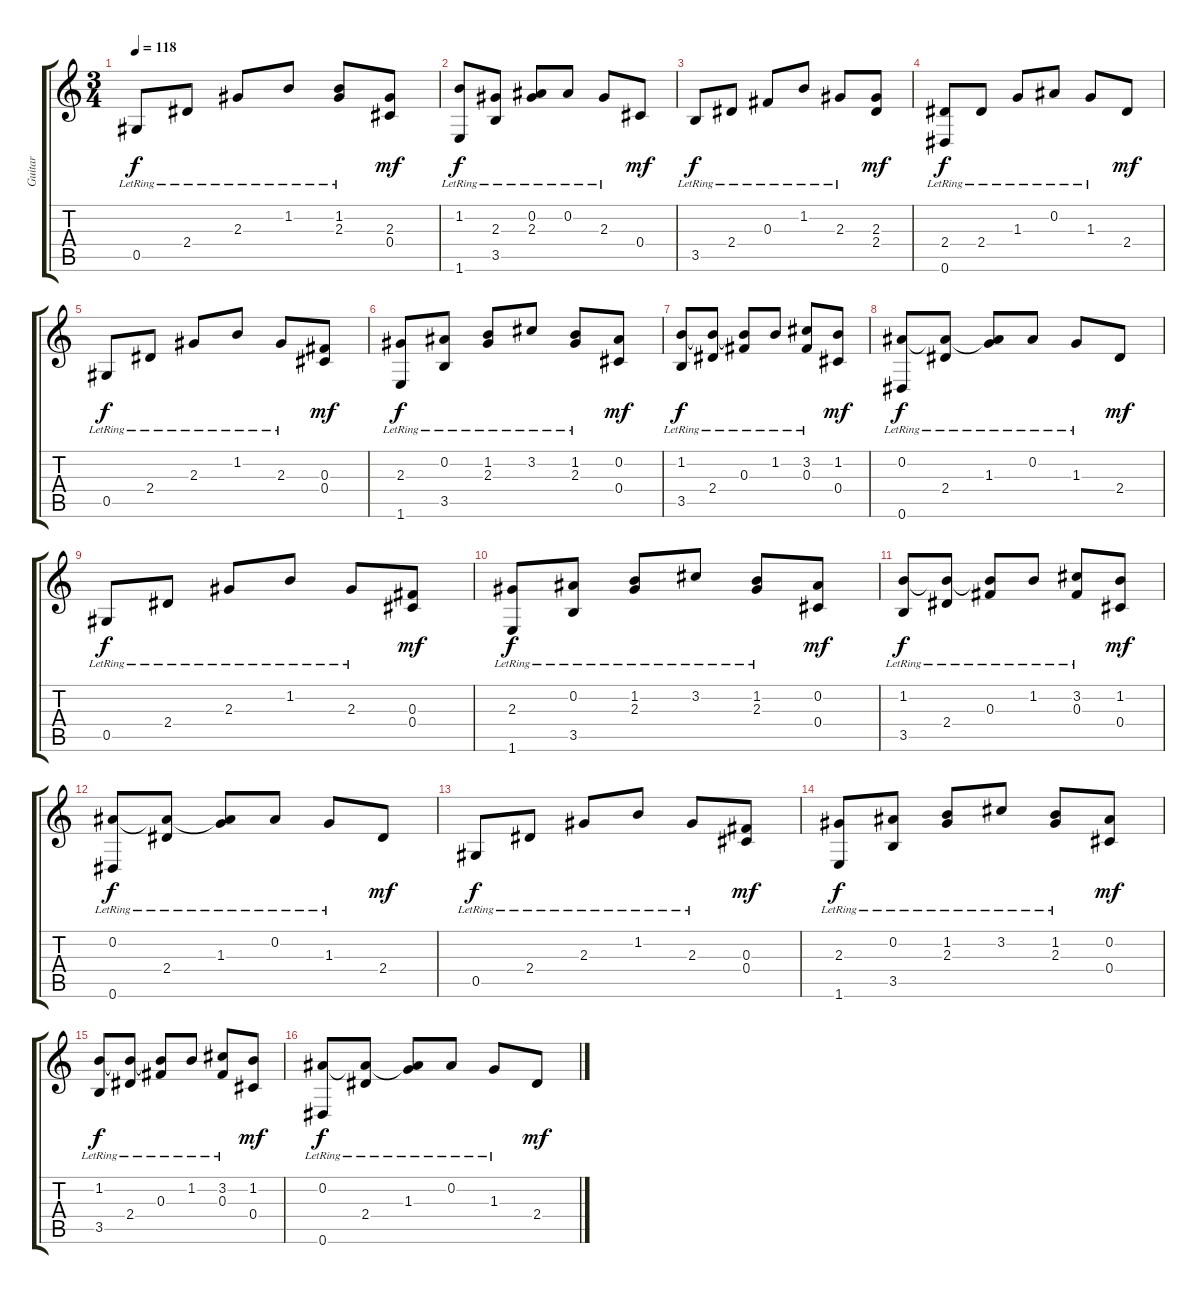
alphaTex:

\track ("Guitar" "Guitar") {instrument acousticguitarsteel}
\staff {score tabs}
\tuning (Eb4 Bb3 Gb3 Db3 Ab2 Eb2) {hide}
\ts (3 4)
\tempo 118
\clef g2
\ks c
0.5{lr}.8{dy f} 2.4{lr}.8 2.3{lr}.8 1.2{lr}.8 (1.2 2.3{lr}).8 (2.3 0.4).8{dy mf} |
(1.2 1.6{lr}).8{dy f} (2.3 3.5{lr}).8 (0.2 2.3{lr}).8 0.2{lr}.8 2.3{lr}.8 0.4.8{dy mf} |
3.5{lr}.8{dy f} 2.4{lr}.8 0.3{lr}.8 1.2{lr}.8 2.3{lr}.8 (2.3 2.4).8{dy mf} |
(2.4 0.6{lr}).8{dy f} 2.4{lr}.8 1.3{lr}.8 0.2{lr}.8 1.3{lr}.8 2.4.8{dy mf} |
0.5{lr}.8{dy f} 2.4{lr}.8 2.3{lr}.8 1.2{lr}.8 2.3{lr}.8 (0.3 0.4).8{dy mf} |
(2.3 1.6{lr}).8{dy f} (0.2 3.5{lr}).8 (1.2 2.3{lr}).8 3.2{lr}.8 (1.2 2.3{lr}).8 (0.2 0.4).8{dy mf} |
(1.2 3.5{lr}).8{dy f} (1.2{t} 2.4{lr}).8 (1.2{t} 0.3{lr}).8 1.2{lr}.8 (3.2 0.3{lr}).8 (1.2 0.4).8{dy mf} |
(0.2 0.6{lr}).8{dy f} (0.2{t} 2.4{lr}).8 (0.2{t} 1.3{lr}).8 0.2{lr}.8 1.3{lr}.8 2.4.8{dy mf} |
0.5{lr}.8{dy f} 2.4{lr}.8 2.3{lr}.8 1.2{lr}.8 2.3{lr}.8 (0.3 0.4).8{dy mf} |
(2.3 1.6{lr}).8{dy f} (0.2 3.5{lr}).8 (1.2 2.3{lr}).8 3.2{lr}.8 (1.2 2.3{lr}).8 (0.2 0.4).8{dy mf} |
(1.2 3.5{lr}).8{dy f} (1.2{t} 2.4{lr}).8 (1.2{t} 0.3{lr}).8 1.2{lr}.8 (3.2 0.3{lr}).8 (1.2 0.4).8{dy mf} |
(0.2 0.6{lr}).8{dy f} (0.2{t} 2.4{lr}).8 (0.2{t} 1.3{lr}).8 0.2{lr}.8 1.3{lr}.8 2.4.8{dy mf} |
0.5{lr}.8{dy f} 2.4{lr}.8 2.3{lr}.8 1.2{lr}.8 2.3{lr}.8 (0.3 0.4).8{dy mf} |
(2.3 1.6{lr}).8{dy f} (0.2 3.5{lr}).8 (1.2 2.3{lr}).8 3.2{lr}.8 (1.2 2.3{lr}).8 (0.2 0.4).8{dy mf} |
(1.2 3.5{lr}).8{dy f} (1.2{t} 2.4{lr}).8 (1.2{t} 0.3{lr}).8 1.2{lr}.8 (3.2 0.3{lr}).8 (1.2 0.4).8{dy mf} |
(0.2 0.6{lr}).8{dy f} (0.2{t} 2.4{lr}).8 (0.2{t} 1.3{lr}).8 0.2{lr}.8 1.3{lr}.8 2.4.8{dy mf}
